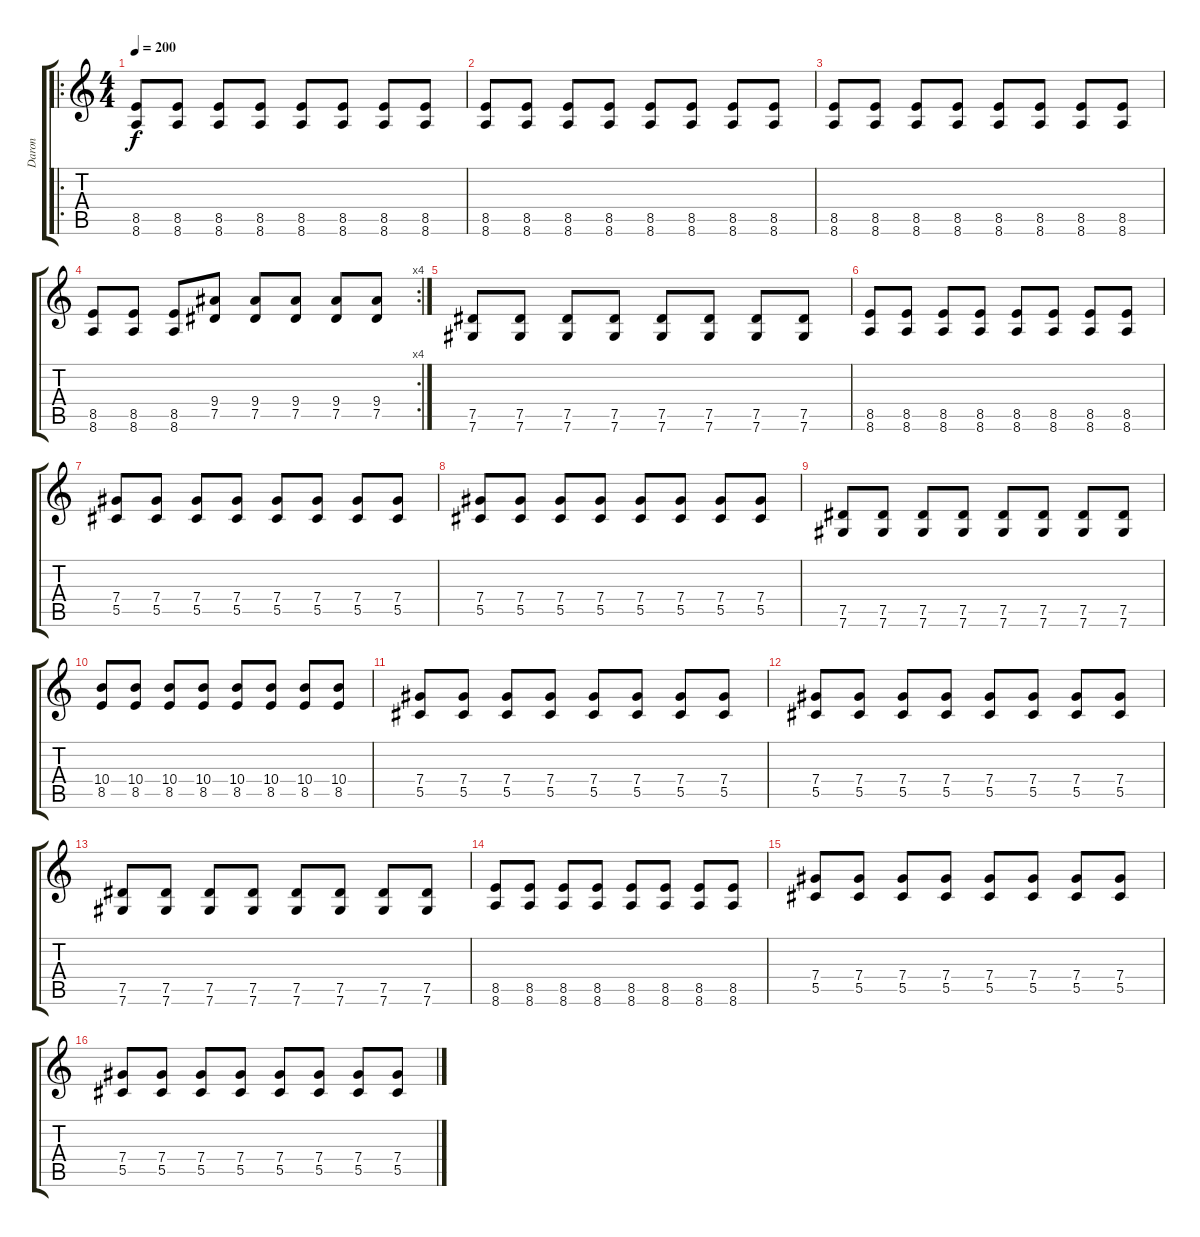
\track ("Daron" "Daron") {instrument overdrivenguitar}
\staff {score tabs}
\tuning (Eb4 Bb3 Gb3 Db3 Ab2 Db2) {hide}
\ro
\ts (4 4)
\tempo 200
\clef g2
\ks c
(8.5 8.6).8{dy f} (8.5 8.6).8 (8.5 8.6).8 (8.5 8.6).8 (8.5 8.6).8 (8.5 8.6).8 (8.5 8.6).8 (8.5 8.6).8 |
(8.5 8.6).8 (8.5 8.6).8 (8.5 8.6).8 (8.5 8.6).8 (8.5 8.6).8 (8.5 8.6).8 (8.5 8.6).8 (8.5 8.6).8 |
(8.5 8.6).8 (8.5 8.6).8 (8.5 8.6).8 (8.5 8.6).8 (8.5 8.6).8 (8.5 8.6).8 (8.5 8.6).8 (8.5 8.6).8 |
\rc 4
(8.5 8.6).8 (8.5 8.6).8 (8.5 8.6).8 (9.4 7.5).8 (9.4 7.5).8 (9.4 7.5).8 (9.4 7.5).8 (9.4 7.5).8 |
(7.5 7.6).8 (7.5 7.6).8 (7.5 7.6).8 (7.5 7.6).8 (7.5 7.6).8 (7.5 7.6).8 (7.5 7.6).8 (7.5 7.6).8 |
(8.5 8.6).8 (8.5 8.6).8 (8.5 8.6).8 (8.5 8.6).8 (8.5 8.6).8 (8.5 8.6).8 (8.5 8.6).8 (8.5 8.6).8 |
(7.4 5.5).8 (7.4 5.5).8 (7.4 5.5).8 (7.4 5.5).8 (7.4 5.5).8 (7.4 5.5).8 (7.4 5.5).8 (7.4 5.5).8 |
(7.4 5.5).8 (7.4 5.5).8 (7.4 5.5).8 (7.4 5.5).8 (7.4 5.5).8 (7.4 5.5).8 (7.4 5.5).8 (7.4 5.5).8 |
(7.5 7.6).8 (7.5 7.6).8 (7.5 7.6).8 (7.5 7.6).8 (7.5 7.6).8 (7.5 7.6).8 (7.5 7.6).8 (7.5 7.6).8 |
(10.4 8.5).8 (10.4 8.5).8 (10.4 8.5).8 (10.4 8.5).8 (10.4 8.5).8 (10.4 8.5).8 (10.4 8.5).8 (10.4 8.5).8 |
(7.4 5.5).8 (7.4 5.5).8 (7.4 5.5).8 (7.4 5.5).8 (7.4 5.5).8 (7.4 5.5).8 (7.4 5.5).8 (7.4 5.5).8 |
(7.4 5.5).8 (7.4 5.5).8 (7.4 5.5).8 (7.4 5.5).8 (7.4 5.5).8 (7.4 5.5).8 (7.4 5.5).8 (7.4 5.5).8 |
(7.5 7.6).8 (7.5 7.6).8 (7.5 7.6).8 (7.5 7.6).8 (7.5 7.6).8 (7.5 7.6).8 (7.5 7.6).8 (7.5 7.6).8 |
(8.5 8.6).8 (8.5 8.6).8 (8.5 8.6).8 (8.5 8.6).8 (8.5 8.6).8 (8.5 8.6).8 (8.5 8.6).8 (8.5 8.6).8 |
(7.4 5.5).8 (7.4 5.5).8 (7.4 5.5).8 (7.4 5.5).8 (7.4 5.5).8 (7.4 5.5).8 (7.4 5.5).8 (7.4 5.5).8 |
(7.4 5.5).8 (7.4 5.5).8 (7.4 5.5).8 (7.4 5.5).8 (7.4 5.5).8 (7.4 5.5).8 (7.4 5.5).8 (7.4 5.5).8
